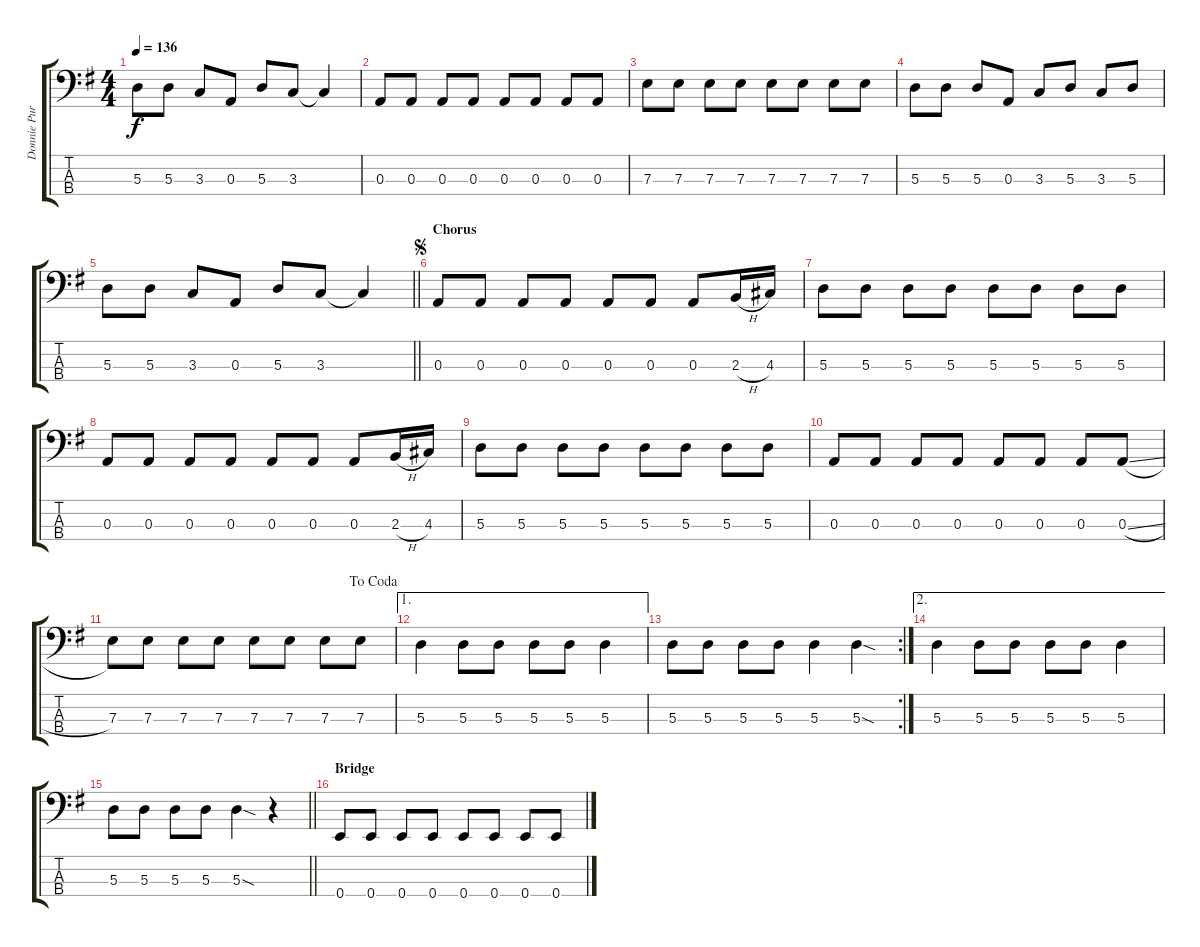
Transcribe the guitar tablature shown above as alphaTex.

\track ("Donnie Purnell" "Donnie Pur") {instrument electricbassfinger}
\staff {score tabs}
\tuning (G2 D2 A1 E1) {hide}
\ts (4 4)
\tempo 136
\clef f4
\ks g
5.3.8{dy f} 5.3.8 3.3.8 0.3.8 5.3.8 3.3.8 3.3{t}.4 |
0.3.8 0.3.8 0.3.8 0.3.8 0.3.8 0.3.8 0.3.8 0.3.8 |
7.3.8 7.3.8 7.3.8 7.3.8 7.3.8 7.3.8 7.3.8 7.3.8 |
5.3.8 5.3.8 5.3.8 0.3.8 3.3.8 5.3.8 3.3.8 5.3.8 |
\barLineRight lightlight
5.3.8 5.3.8 3.3.8 0.3.8 5.3.8 3.3.8 3.3{t}.4 |
\section ("" "Chorus")
\jump segno
0.3.8 0.3.8 0.3.8 0.3.8 0.3.8 0.3.8 0.3.8 2.3{h}.16 4.3.16 |
5.3.8 5.3.8 5.3.8 5.3.8 5.3.8 5.3.8 5.3.8 5.3.8 |
0.3.8 0.3.8 0.3.8 0.3.8 0.3.8 0.3.8 0.3.8 2.3{h}.16 4.3.16 |
5.3.8 5.3.8 5.3.8 5.3.8 5.3.8 5.3.8 5.3.8 5.3.8 |
0.3.8 0.3.8 0.3.8 0.3.8 0.3.8 0.3.8 0.3.8 0.3{sl}.8 |
\jump dacoda
7.3.8 7.3.8 7.3.8 7.3.8 7.3.8 7.3.8 7.3.8 7.3.8 |
\ae 1
5.3.4 5.3.8 5.3.8 5.3.8 5.3.8 5.3.4 |
\rc 2
5.3.8 5.3.8 5.3.8 5.3.8 5.3.4 5.3{sod}.4 |
\ae 2
5.3.4 5.3.8 5.3.8 5.3.8 5.3.8 5.3.4 |
\barLineRight lightlight
5.3.8 5.3.8 5.3.8 5.3.8 5.3{sod}.4 r.4 |
\section ("" "Bridge")
0.4.8 0.4.8 0.4.8 0.4.8 0.4.8 0.4.8 0.4.8 0.4.8
